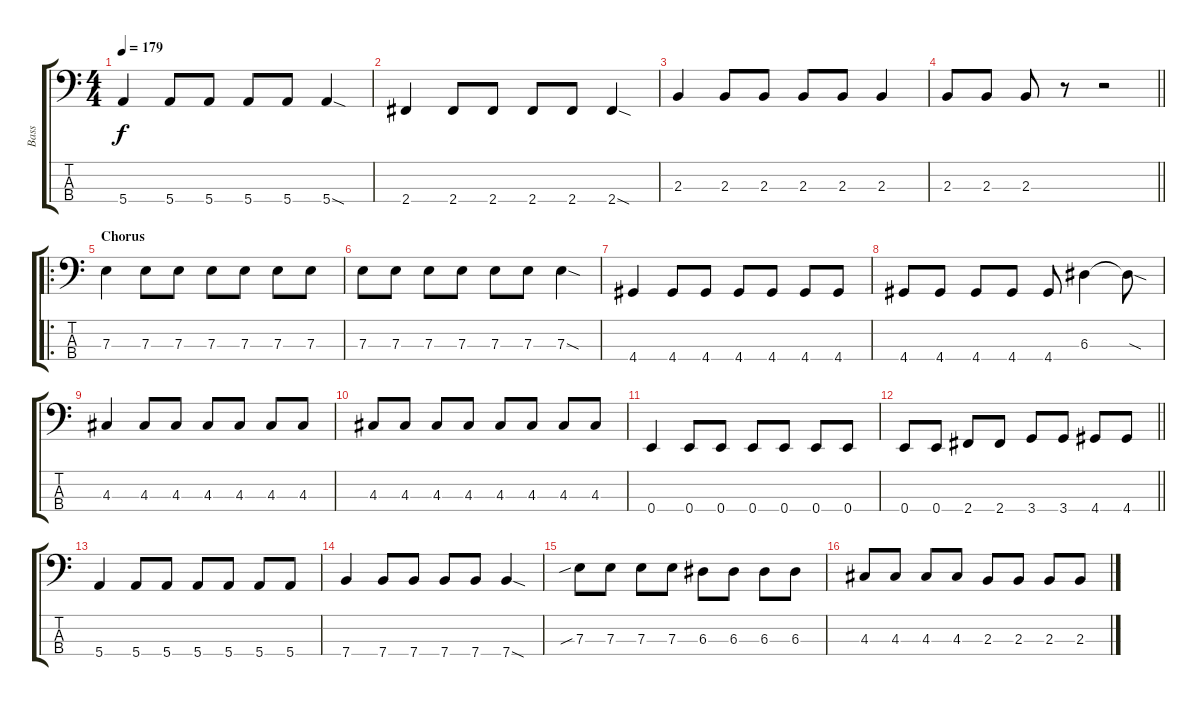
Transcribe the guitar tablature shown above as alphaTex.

\track ("Bass" "Bass") {instrument electricbassfinger}
\staff {score tabs}
\tuning (G2 D2 A1 E1) {hide}
\ts (4 4)
\tempo 179
\clef f4
\ks c
5.4.4{dy f} 5.4.8 5.4.8 5.4.8 5.4.8 5.4{sod}.4 |
2.4.4 2.4.8 2.4.8 2.4.8 2.4.8 2.4{sod}.4 |
2.3.4 2.3.8 2.3.8 2.3.8 2.3.8 2.3.4 |
\barLineRight lightlight
2.3.8 2.3.8 2.3.8 r.8 r.2 |
\ro
\section ("" "Chorus")
7.3.4 7.3.8 7.3.8 7.3.8 7.3.8 7.3.8 7.3.8 |
7.3.8 7.3.8 7.3.8 7.3.8 7.3.8 7.3.8 7.3{sod}.4 |
4.4.4 4.4.8 4.4.8 4.4.8 4.4.8 4.4.8 4.4.8 |
4.4.8 4.4.8 4.4.8 4.4.8 4.4.8 6.3.4 6.3{sod t}.8 |
4.3.4 4.3.8 4.3.8 4.3.8 4.3.8 4.3.8 4.3.8 |
4.3.8 4.3.8 4.3.8 4.3.8 4.3.8 4.3.8 4.3.8 4.3.8 |
0.4.4 0.4.8 0.4.8 0.4.8 0.4.8 0.4.8 0.4.8 |
\barLineRight lightlight
0.4.8 0.4.8 2.4.8 2.4.8 3.4.8 3.4.8 4.4.8 4.4.8 |
5.4.4 5.4.8 5.4.8 5.4.8 5.4.8 5.4.8 5.4.8 |
7.4.4 7.4.8 7.4.8 7.4.8 7.4.8 7.4{sod}.4 |
7.3{sib}.8 7.3.8 7.3.8 7.3.8 6.3.8 6.3.8 6.3.8 6.3.8 |
4.3.8 4.3.8 4.3.8 4.3.8 2.3.8 2.3.8 2.3.8 2.3.8
